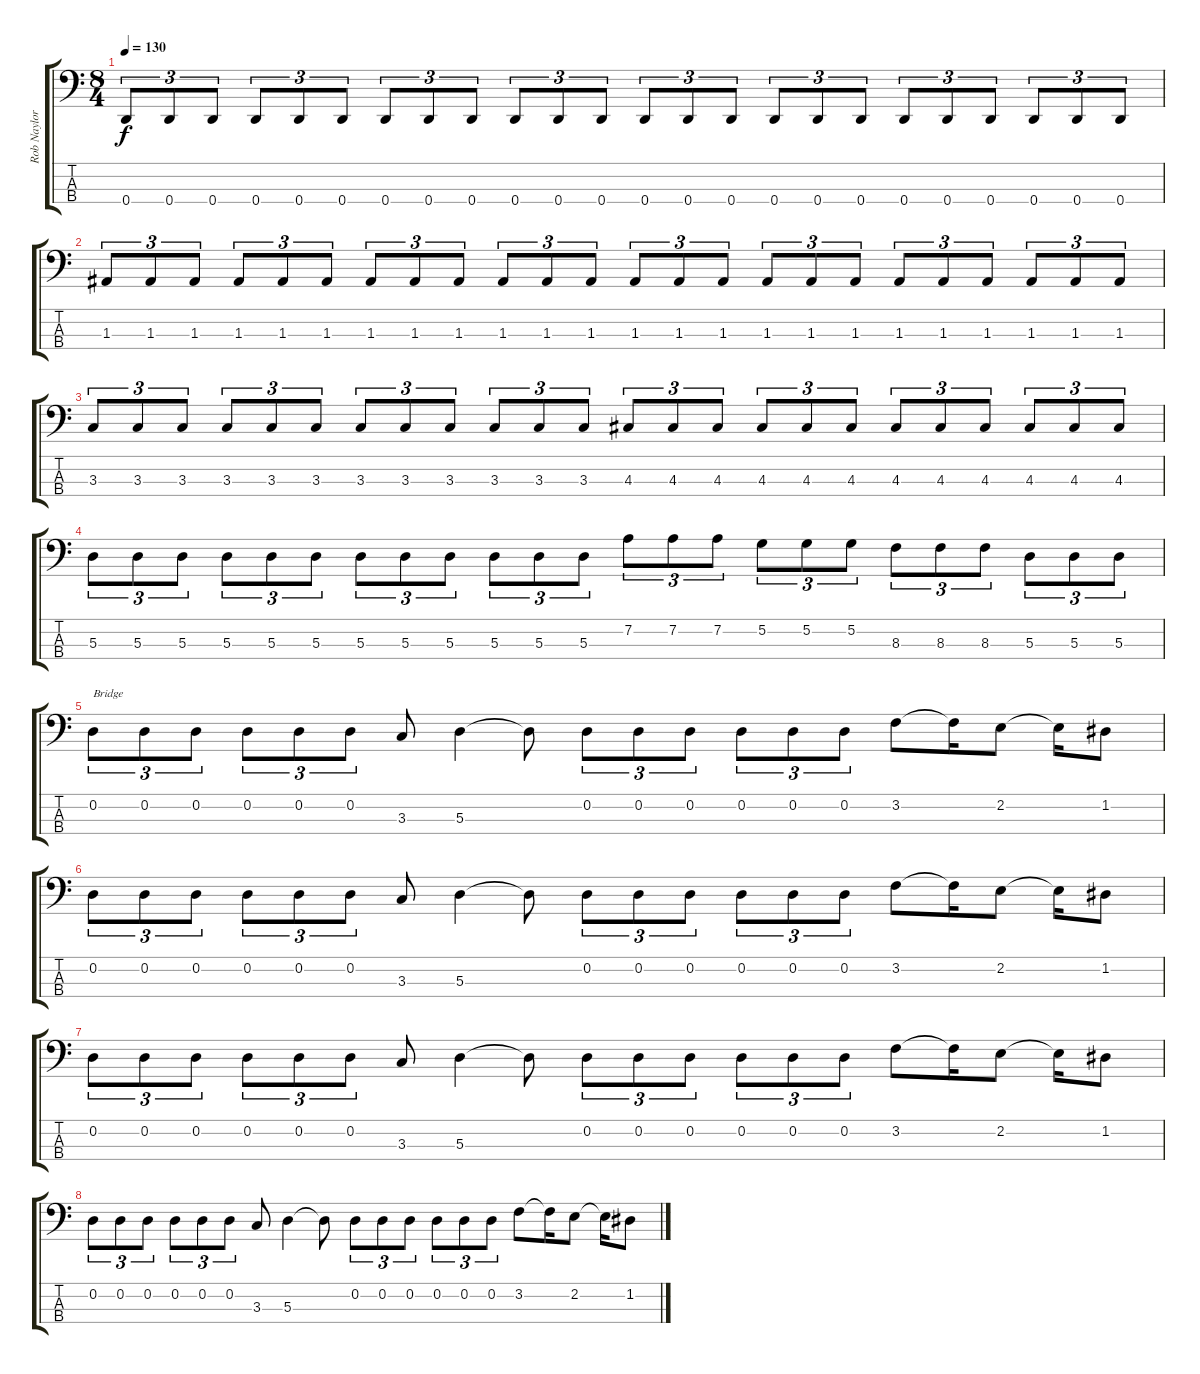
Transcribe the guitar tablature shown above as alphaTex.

\track ("Rob Naylor" "Rob Naylor") {instrument electricbasspick}
\staff {score tabs}
\tuning (G2 D2 A1 D1) {hide}
\ts (8 4)
\tempo 130
\clef f4
\ks c
0.4.8{tu (3 2) dy f} 0.4.8{tu (3 2)} 0.4.8{tu (3 2)} 0.4.8{tu (3 2)} 0.4.8{tu (3 2)} 0.4.8{tu (3 2)} 0.4.8{tu (3 2)} 0.4.8{tu (3 2)} 0.4.8{tu (3 2)} 0.4.8{tu (3 2)} 0.4.8{tu (3 2)} 0.4.8{tu (3 2)} 0.4.8{tu (3 2)} 0.4.8{tu (3 2)} 0.4.8{tu (3 2)} 0.4.8{tu (3 2)} 0.4.8{tu (3 2)} 0.4.8{tu (3 2)} 0.4.8{tu (3 2)} 0.4.8{tu (3 2)} 0.4.8{tu (3 2)} 0.4.8{tu (3 2)} 0.4.8{tu (3 2)} 0.4.8{tu (3 2)} |
1.3.8{tu (3 2)} 1.3.8{tu (3 2)} 1.3.8{tu (3 2)} 1.3.8{tu (3 2)} 1.3.8{tu (3 2)} 1.3.8{tu (3 2)} 1.3.8{tu (3 2)} 1.3.8{tu (3 2)} 1.3.8{tu (3 2)} 1.3.8{tu (3 2)} 1.3.8{tu (3 2)} 1.3.8{tu (3 2)} 1.3.8{tu (3 2)} 1.3.8{tu (3 2)} 1.3.8{tu (3 2)} 1.3.8{tu (3 2)} 1.3.8{tu (3 2)} 1.3.8{tu (3 2)} 1.3.8{tu (3 2)} 1.3.8{tu (3 2)} 1.3.8{tu (3 2)} 1.3.8{tu (3 2)} 1.3.8{tu (3 2)} 1.3.8{tu (3 2)} |
3.3.8{tu (3 2)} 3.3.8{tu (3 2)} 3.3.8{tu (3 2)} 3.3.8{tu (3 2)} 3.3.8{tu (3 2)} 3.3.8{tu (3 2)} 3.3.8{tu (3 2)} 3.3.8{tu (3 2)} 3.3.8{tu (3 2)} 3.3.8{tu (3 2)} 3.3.8{tu (3 2)} 3.3.8{tu (3 2)} 4.3.8{tu (3 2)} 4.3.8{tu (3 2)} 4.3.8{tu (3 2)} 4.3.8{tu (3 2)} 4.3.8{tu (3 2)} 4.3.8{tu (3 2)} 4.3.8{tu (3 2)} 4.3.8{tu (3 2)} 4.3.8{tu (3 2)} 4.3.8{tu (3 2)} 4.3.8{tu (3 2)} 4.3.8{tu (3 2)} |
5.3.8{tu (3 2)} 5.3.8{tu (3 2)} 5.3.8{tu (3 2)} 5.3.8{tu (3 2)} 5.3.8{tu (3 2)} 5.3.8{tu (3 2)} 5.3.8{tu (3 2)} 5.3.8{tu (3 2)} 5.3.8{tu (3 2)} 5.3.8{tu (3 2)} 5.3.8{tu (3 2)} 5.3.8{tu (3 2)} 7.2.8{tu (3 2)} 7.2.8{tu (3 2)} 7.2.8{tu (3 2)} 5.2.8{tu (3 2)} 5.2.8{tu (3 2)} 5.2.8{tu (3 2)} 8.3.8{tu (3 2)} 8.3.8{tu (3 2)} 8.3.8{tu (3 2)} 5.3.8{tu (3 2)} 5.3.8{tu (3 2)} 5.3.8{tu (3 2)} |
0.2.8{tu (3 2) txt "Bridge"} 0.2.8{tu (3 2)} 0.2.8{tu (3 2)} 0.2.8{tu (3 2)} 0.2.8{tu (3 2)} 0.2.8{tu (3 2)} 3.3.8 5.3.4 5.3{t}.8 0.2.8{tu (3 2)} 0.2.8{tu (3 2)} 0.2.8{tu (3 2)} 0.2.8{tu (3 2)} 0.2.8{tu (3 2)} 0.2.8{tu (3 2)} 3.2.8 3.2{t}.16 2.2.8 2.2{t}.16 1.2.8 |
0.2.8{tu (3 2)} 0.2.8{tu (3 2)} 0.2.8{tu (3 2)} 0.2.8{tu (3 2)} 0.2.8{tu (3 2)} 0.2.8{tu (3 2)} 3.3.8 5.3.4 5.3{t}.8 0.2.8{tu (3 2)} 0.2.8{tu (3 2)} 0.2.8{tu (3 2)} 0.2.8{tu (3 2)} 0.2.8{tu (3 2)} 0.2.8{tu (3 2)} 3.2.8 3.2{t}.16 2.2.8 2.2{t}.16 1.2.8 |
0.2.8{tu (3 2)} 0.2.8{tu (3 2)} 0.2.8{tu (3 2)} 0.2.8{tu (3 2)} 0.2.8{tu (3 2)} 0.2.8{tu (3 2)} 3.3.8 5.3.4 5.3{t}.8 0.2.8{tu (3 2)} 0.2.8{tu (3 2)} 0.2.8{tu (3 2)} 0.2.8{tu (3 2)} 0.2.8{tu (3 2)} 0.2.8{tu (3 2)} 3.2.8 3.2{t}.16 2.2.8 2.2{t}.16 1.2.8 |
0.2.8{tu (3 2)} 0.2.8{tu (3 2)} 0.2.8{tu (3 2)} 0.2.8{tu (3 2)} 0.2.8{tu (3 2)} 0.2.8{tu (3 2)} 3.3.8 5.3.4 5.3{t}.8 0.2.8{tu (3 2)} 0.2.8{tu (3 2)} 0.2.8{tu (3 2)} 0.2.8{tu (3 2)} 0.2.8{tu (3 2)} 0.2.8{tu (3 2)} 3.2.8 3.2{t}.16 2.2.8 2.2{t}.16 1.2.8
